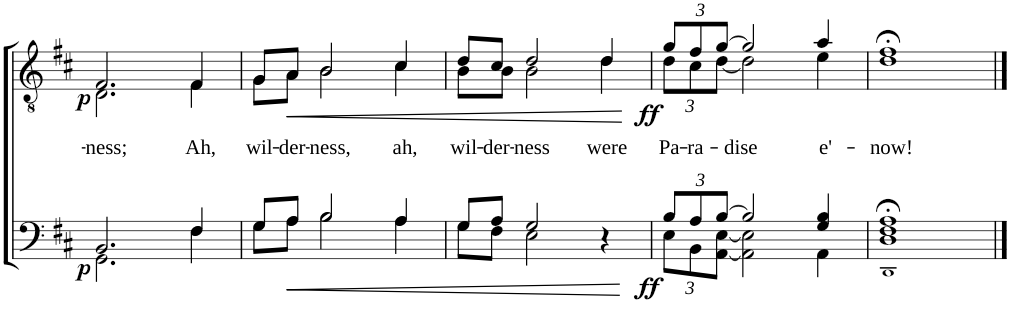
**kern	**dynam	**kern	**text	**dynam
*part2	*part2	*part1	*part1	*part1
*staff2	*staff2	*staff1	*staff1	*staff1
*I"Piano	*	*I"Piano	*	*
*I'Pno	*	*I'Pno	*	*
!!LO:PB:g=z
*clefF4	*	*clefGv2	*	*
*k[f#c#]	*	*k[f#c#]	*	*
*M4/4	*	*M4/4	*	*
*met(c)	*	*met(c)	*	*
=12	=12	=12	=12	=12
*^	*	*	*	*
!	!	!LO:DY:b	!	!LO:LY:b	!LO:DY:b
*	*	*	*^	*	*
2.BB/	2.GG\	p	2.F#/	2.D\	-ness;	p
!	!	!	!	!	!LO:LY:b	!
4F#/	4F#\	.	4F#/	4F#\	Ah,	.
=13	=13	=13	=13	=13	=13	=13
!	!	!	!	!	!LO:LY:b	!
8G/L	8G\L	.	8G/L	8G\L	wil-	.
!	!	!LO:HP:b	!	!	!LO:LY:b	!LO:HP:b
8A/J	8A\J	<	8A/J	8A\J	-der-	<
!	!	!	!	!	!LO:LY:b	!
2B/	2B\	.	2B/	2B\	-ness,	.
!	!	!	!	!	!LO:LY:b	!
4A/	4A\	.	4c#/	4c#\	ah,	.
=14	=14	=14	=14	=14	=14	=14
!	!	!	!	!	!LO:LY:b	!
8G/L	8G\L	.	8d/L	8B\L	wil-	.
!	!	!	!	!	!LO:LY:b	!
8A/J	8F#\J	.	8c#/J	8B\J	-der-	.
!	!	!	!	!	!LO:LY:b	!
2G/	2E\	.	2d/	2B\	-ness	.
!	!	!	!	!	!LO:LY:b	!
4r	4ryy	.	4d/	4d\	were	.
*v	*v	*	*	*	*	*
*	*	*v	*v	*	*
.	[	.	.	[
=15	=15	=15	=15	=15
*Xbrackettup	*	*Xbrackettup	*	*
*^	*	*	*	*
!	!	!LO:DY:b	!	!LO:LY:b	!LO:DY:b
*	*	*	*^	*	*
12B/L	12E\L	ff	12g/L	12d\L	Pa-	ff
!	!	!	!	!	!LO:LY:b	!
12A/	12BB\	.	12f#/	12c#\	-ra-	.
!	!	!	!	!	!LO:LY:b	!
[12B/J	[12AA\ [12E\J	.	[12g/J	[12d\J	-dise	.
2B/]	2AA\] 2E\]	.	2g/]	2d\]	.	.
!	!	!	!	!	!LO:LY:b	!
4G/ 4B/	4AA\	.	4a/	4e\	e'-	.
=16	=16	=16	=16	=16	=16	=16
!	!	!	!	!	!LO:LY:b	!
*	*	*	*v	*v	*	*
1D;< 1F#;< 1A;<	1DD!	.	1d;< 1f#;<	-now!	.
*v	*v	*	*	*	*
==	==	==	==	==
*-	*-	*-	*-	*-
